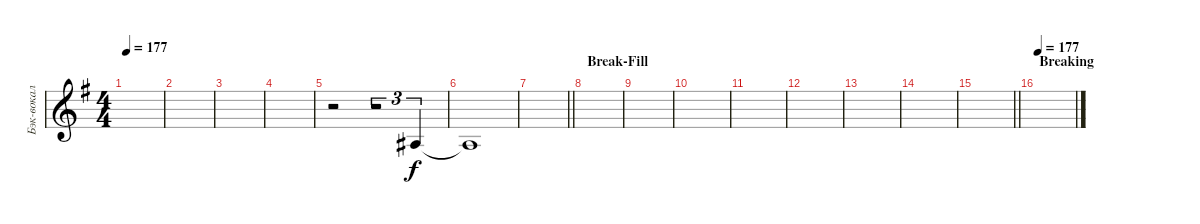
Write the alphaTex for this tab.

\track ("Бэк-вокал" "Бэк-вокал") {instrument trumpet}
\staff {score}
\tuning (E4 B3 G3 D3 A2 E2) {hide}
\ts (4 4)
\tempo 177
\clef g2
\ks eminor
|
|
|
|
r.2 r.2{tu (3 2)} 3.3.4{tu (3 2)} |
3.3{t}.1 |
\barLineRight lightlight
|
\section ("" "Break-Fill")
|
|
|
|
|
|
|
\barLineRight lightlight
|
\section ("" "Breaking")
\tempo 177
